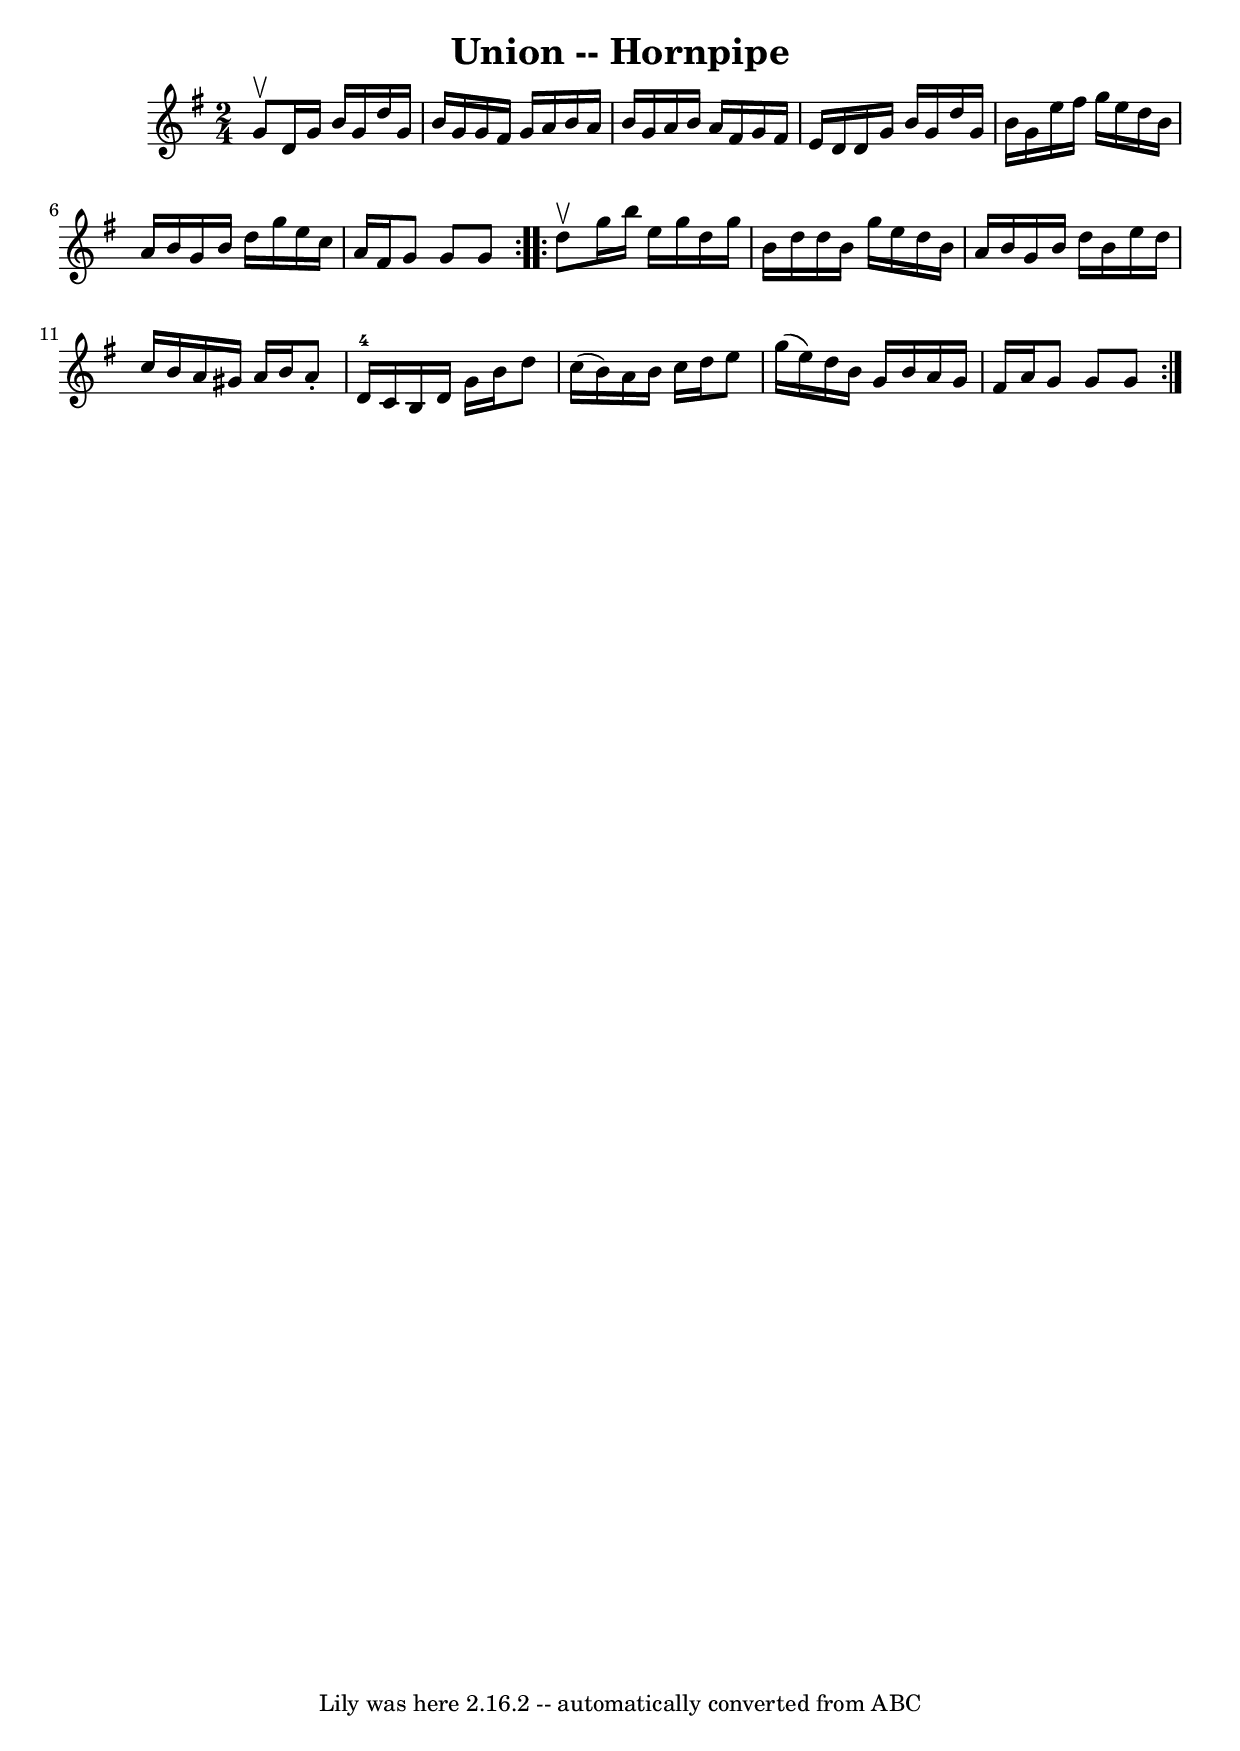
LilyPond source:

\version "2.7.40"
\include "Mammoth.ily"
\header {
	%% book = "Cole's 1000 Fiddle Tunes"
	crossRefNumber = "1"
	footnotes = ""
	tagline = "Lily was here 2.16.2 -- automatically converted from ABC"
	title = "Union -- Hornpipe"
}
voicedefault =  {


\repeat volta 2 {
\time 2/4 \key g \major g'8^\upbow |
 d'16 g'16 b'16 g'16   
 d''16 g'16 b'16 g'16  |
 g'16 fis'16 g'16 a'16    
b'16 a'16 b'16 g'16  |
 a'16 b'16 a'16 fis'16 g'16 
 fis'16 e'16 d'16  |
 d'16 g'16 b'16 g'16 d''16   
 g'16 b'16 g'16  |
 e''16 fis''16 g''16 e''16 d''16   
 b'16 a'16 b'16  |
 g'16 b'16 d''16 g''16 e''16    
c''16 a'16 fis'16  |
 g'8 g'8 g'8  }     \repeat volta 2 {  
 d''8^\upbow |
 g''16 b''16 e''16 g''16 d''16 g''16    
b'16 d''16  |
 d''16 b'16 g''16 e''16 d''16 b'16    
a'16 b'16  |
 g'16 b'16 d''16 b'16 e''16 d''16    
c''16 b'16  |
 a'16 gis'16 a'16 b'16 a'8 -. d'16-4  
 c'16  |
 b16 d'16 g'16 b'16 d''8 c''16 (b'16) 
|
 a'16 b'16 c''16 d''16 e''8 g''16 (e''16) 
|
 d''16 b'16 g'16 b'16 a'16 g'16 fis'16 a'16  
|
 g'8 g'8 g'8  }   
}

\score{
    <<

	\context Staff="default"
	{
	    \voicedefault 
	}

    >>
	\layout {
	}
	\midi {}
}
